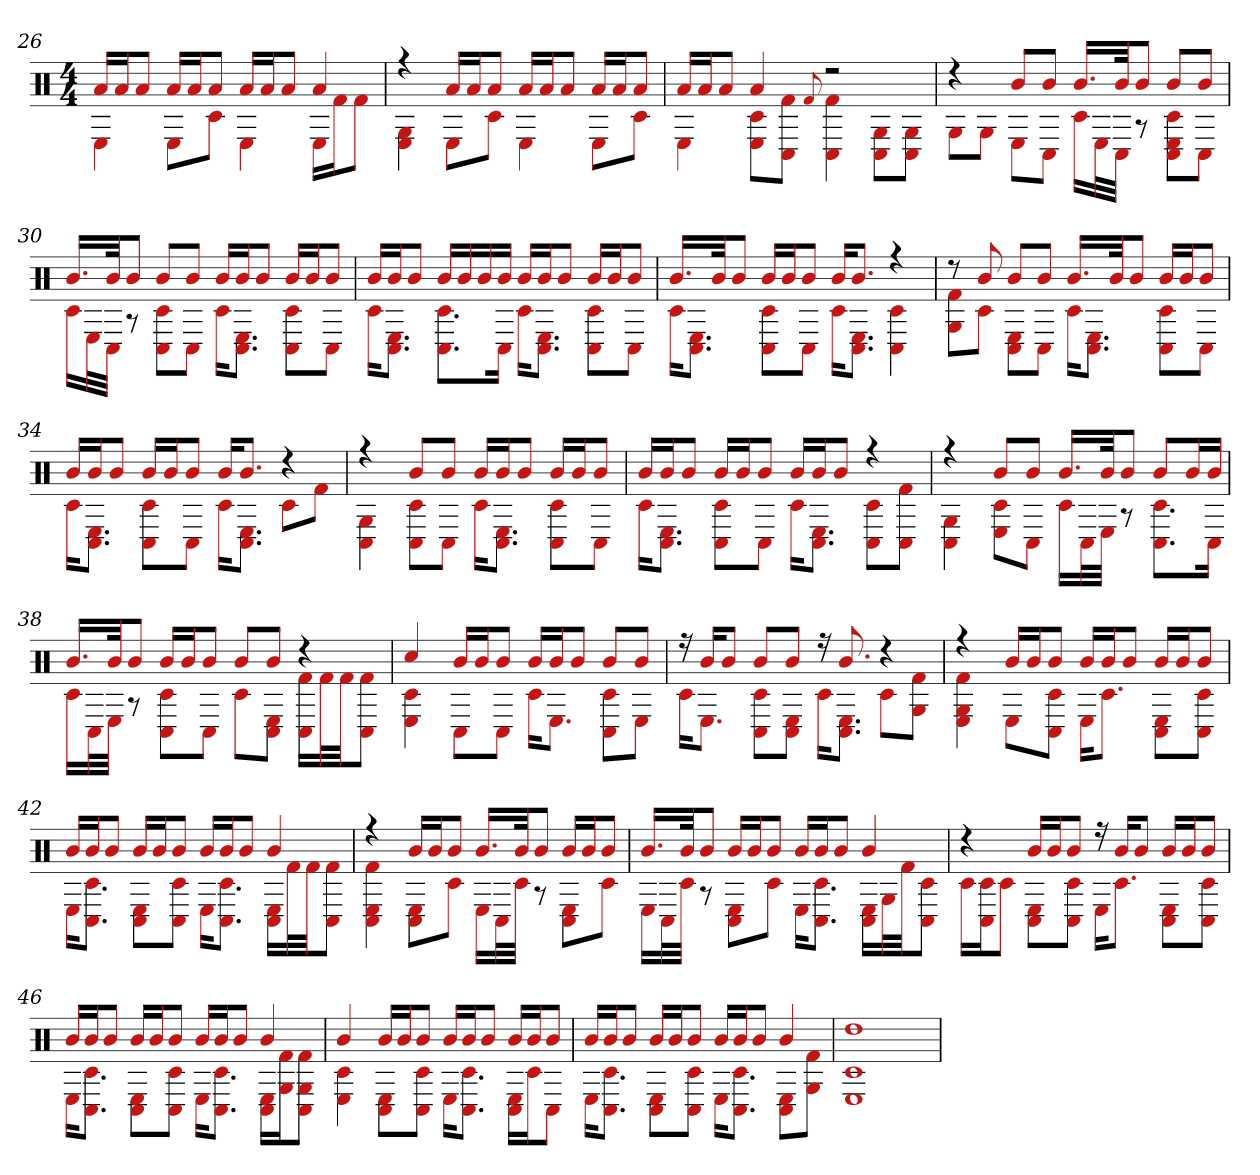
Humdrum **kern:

**kern
*part1
*staff1
*clefX
*k[]
*M4/4
=26
*^
16aLL	4E
16aJ	.
8aJ	.
16aLL	8EL
16aJ	.
8aJ	8c#J
16aLL	4E
16aJ	.
8aJ	.
4a	16ELL
.	16f#J
.	8f#J
=27	=27
4r	4E 4G
16aLL	8EL
16aJ	.
8aJ	8c#J
16aLL	4E
16aJ	.
8aJ	.
16aLL	8EL
16aJ	.
8aJ	8c#J
=28	=28
16aLL	4E
16aJ	.
8aJ	.
4a	8E 8c#L
.	8C# 8f#J
.	8qqf#
2r	4C# 4f#
.	8C# 8GL
.	8G 8C#J
=29	=29
4r	8GL
.	8GJ
8bL	8EL
8bJ	8C#J
16.bLL	16c#LL
.	32EL
32bJk	32C#JJJ
8bJ	8r
8bL	8C# 8c# 8EL
8bJ	8C#J
=30	=30
16.bLL	16c#LL
.	32EL
32bJk	32C#JJJ
8bJ	8r
8bL	8C# 8c#L
8bJ	8C#J
16bLL	16c#KL
16bJ	8.C# 8.EJ
8bJ	.
16bLL	8C# 8c#L
16bJ	.
8bJ	8C#J
=31	=31
16bLL	16c#KL
16bJ	8.C# 8.EJ
8bJ	.
16bLL	8.C# 8.c#L
16b	.
16b	.
16bJJ	16C#Jk
16bLL	16c#KL
16bJ	8.C# 8.EJ
8bJ	.
16bLL	8C# 8c#L
16bJ	.
8bJ	8C#J
=32	=32
16.bLL	16c#KL
.	8.C# 8.EJ
32bJk	.
8bJ	.
16bLL	8C# 8c#L
16bJ	.
8bJ	8C#J
16bKL	16c#KL
8.bJ	8.C# 8.EJ
4r	4C# 4c#
=33	=33
8r	8f# 8GL
8b	8c#J
8bL	8C# 8EL
8bJ	8C#J
16.bLL	16c#KL
.	8.E 8.C#J
32bJk	.
8bJ	.
16bLL	8C# 8c#L
16bJ	.
8bJ	8C#J
=34	=34
16bLL	16c#KL
16bJ	8.C# 8.EJ
8bJ	.
16bLL	8C# 8c#L
16bJ	.
8bJ	8C#J
16bKL	16c#KL
8.bJ	8.C# 8.EJ
4r	8c#L
.	8f#J
=35	=35
4r	4C# 4G
8bL	8C# 8c#L
8bJ	8C#J
16bLL	16c#KL
16bJ	8.C# 8.EJ
8bJ	.
16bLL	8C# 8c#L
16bJ	.
8bJ	8C#J
=36	=36
16bLL	16c#KL
16bJ	8.C# 8.EJ
8bJ	.
16bLL	8C# 8c#L
16bJ	.
8bJ	8C#J
16bLL	16c#KL
16bJ	8.C# 8.EJ
8bJ	.
4r	8C# 8c#L
.	8C# 8f#J
=37	=37
4r	4C# 4G
8bL	8c# 8EL
8bJ	8C#J
16.bLL	16c#LL
.	32C#L
32bJk	32EJJJ
8bJ	8r
8bL	8.C# 8.c#L
16bL	.
16bJJ	16C#Jk
=38	=38
16.bLL	16c#LL
.	32C#L
32bJk	32EJJJ
8bJ	8r
16bLL	8C# 8c#L
16bJ	.
8bJ	8C#J
8bL	8c#L
8bJ	8C# 8EJ
4r	16C# 16f#LL
.	32f#L
.	32f#JJ
.	8C# 8f#J
=39	=39
4cc#	4E 4c#
16bLL	8C#L
16bJ	.
8bJ	8C#J
16bLL	16c#KL
16bJ	8.EJ
8bJ	.
8bL	8c# 8C#L
8bJ	8EJ
=40	=40
16r	16c#KL
16bKL	8.EJ
8bJ	.
8bL	8c# 8C#L
8bJ	8C# 8EJ
16r	16c#KL
8.b	8.C# 8.EJ
4r	8c#L
.	8f# 8GJ
=41	=41
4r	4E 4f# 4G
16bLL	8EL
16bJ	.
8bJ	8C# 8c#J
16bLL	16EKL
16bJ	8.c#J
8bJ	.
16bLL	8C# 8EL
16bJ	.
8bJ	8C# 8c#J
=42	=42
16bLL	16EKL
16bJ	8.C# 8.c#J
8bJ	.
16bLL	8C# 8EL
16bJ	.
8bJ	8C# 8c#J
16bLL	16EKL
16bJ	8.C# 8.c#J
8bJ	.
4b	16E 16C#LL
.	32f#L
.	32f#JJ
.	8C# 8f#J
=43	=43
4r	4E 4f# 4C#
16bLL	8C# 8EL
16bJ	.
8bJ	8c#J
16.bLL	16ELL
.	32C#L
32bJk	32c#JJJ
8bJ	8r
16bLL	8E 8C#L
16bJ	.
8bJ	8c#J
=44	=44
16.bLL	16ELL
.	32C#L
32bJk	32c#JJJ
8bJ	8r
16bLL	8E 8C#L
16bJ	.
8bJ	8c#J
16bLL	16EKL
16bJ	8.C# 8.c#J
8bJ	.
4b	16E 16C#LL
.	32GL
.	32f#JJ
.	8C# 8c#J
=45	=45
4r	16c#LL
.	16C# 16c#J
.	8c#J
16bLL	8C# 8EL
16bJ	.
8bJ	8C# 8c#J
16r	16EKL
16bKL	8.c#J
8bJ	.
16bLL	8C# 8EL
16bJ	.
8bJ	8C# 8c#J
=46	=46
16bLL	16EKL
16bJ	8.C# 8.c#J
8bJ	.
16bLL	8E 8C#L
16bJ	.
8bJ	8C# 8c#J
16bLL	16EKL
16bJ	8.C# 8.c#J
8bJ	.
4b	16C# 16ELL
.	16G 16f#J
.	8G 8f# 8C#J
=47	=47
4b	4E 4c#
16bLL	8C# 8EL
16bJ	.
8bJ	8c# 8C#J
16bLL	16EKL
16bJ	8.C# 8.c#J
8bJ	.
16bLL	16C# 16ELL
16bJ	16c#J
8bJ	8C#J
=48	=48
16bLL	16EKL
16bJ	8.C# 8.c#J
8bJ	.
16bLL	8C# 8EL
16bJ	.
8bJ	8C# 8c#J
16bLL	16EKL
16bJ	8.C# 8.c#J
8bJ	.
4b	8C# 8EL
.	8f# 8GJ
=49	=49
1dd	1E 1c#
*v	*v
=
*-
